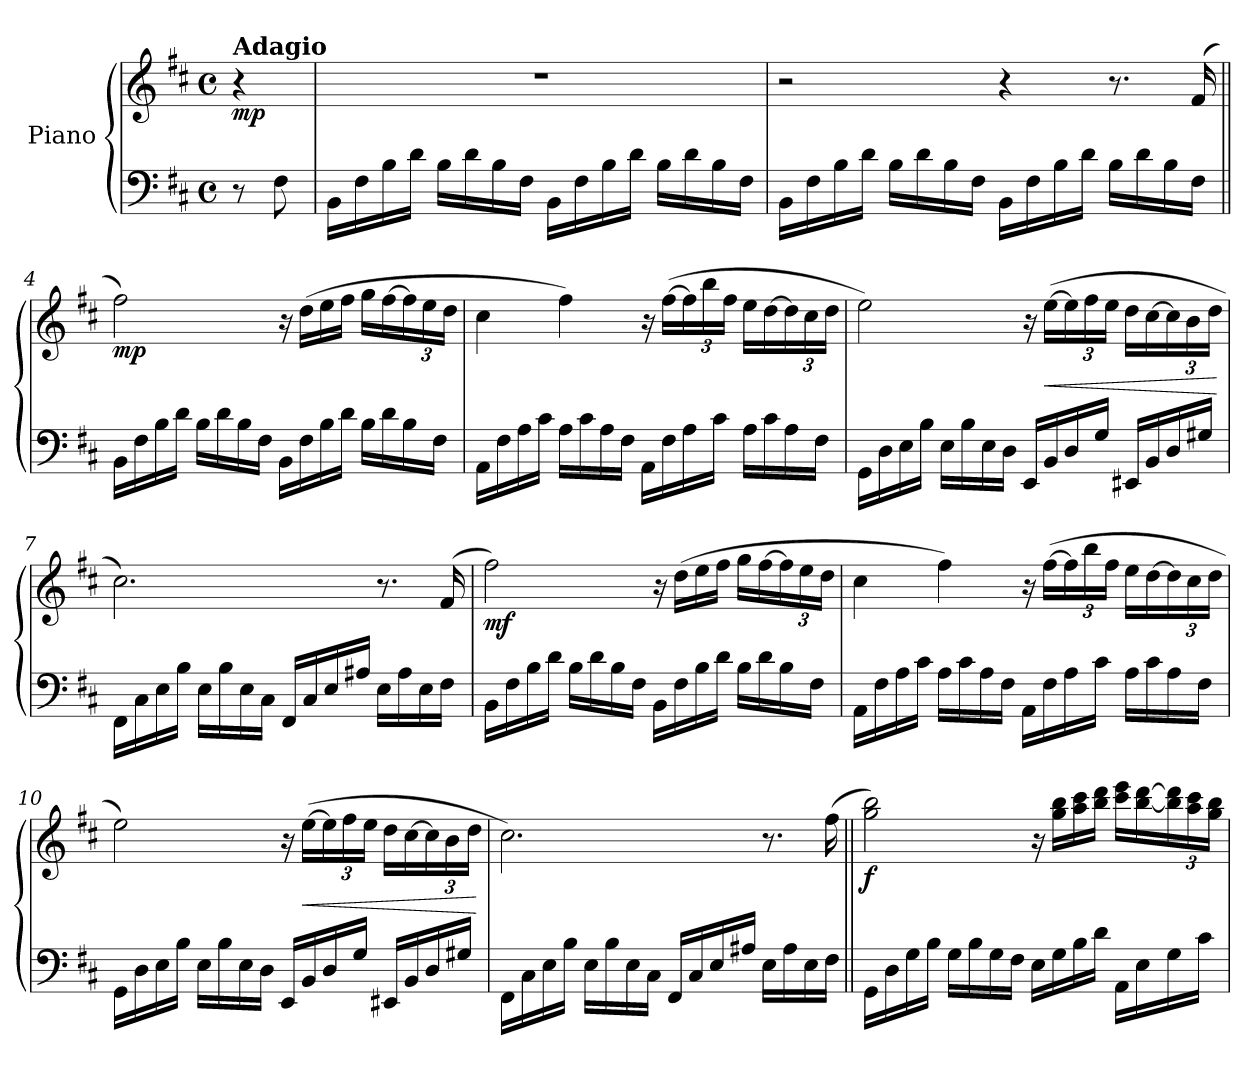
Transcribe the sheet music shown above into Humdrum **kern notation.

**kern	**kern	**dynam
*part1	*part1	*part1
*staff2	*staff1	*staff1/2
*I"Piano	*	*
*clefF4	*clefG2	*
*k[f#c#]	*k[f#c#]	*
*b:	*b:	*
*M4/4	*M4/4	*
*met(c)	*met(c)	*
*MM69	*MM69	*
=1	=1	=1
!	!LO:TX:a:B:t=Adagio	!
!	!	!LO:DY:b
8r	4r	mp
8F#\	.	.
=2	=2	=2
16BB\LL	1r	.
16F#\	.	.
16B\	.	.
16d\JJ	.	.
16B\LL	.	.
16d\	.	.
16B\	.	.
16F#\JJ	.	.
16BB\LL	.	.
16F#\	.	.
16B\	.	.
16d\JJ	.	.
16B\LL	.	.
16d\	.	.
16B\	.	.
16F#\JJ	.	.
=3	=3	=3
16BB\LL	2r	.
16F#\	.	.
16B\	.	.
16d\JJ	.	.
16B\LL	.	.
16d\	.	.
16B\	.	.
16F#\JJ	.	.
16BB\LL	4r	.
16F#\	.	.
16B\	.	.
16d\JJ	.	.
16B\LL	8.r	.
16d\	.	.
16B\	.	.
16F#\JJ	(>16f#/	.
!!LO:LB:g=z
=4||	=4||	=4||
!	!	!LO:DY:b
16BB\LL	2ff#\)	mp
16F#\	.	.
16B\	.	.
16d\JJ	.	.
16B\LL	.	.
16d\	.	.
16B\	.	.
16F#\JJ	.	.
16BB\LL	16r	.
16F#\	(>16dd\LL	.
16B\	16ee\	.
16d\JJ	16ff#\JJ	.
16B\LL	16gg\LL	.
16d\	[16ff#\	.
*	*Xbrackettup	*
16B\	24ff#\]	.
.	24ee\	.
16F#\JJ	.	.
.	24dd\JJ	.
=5	=5	=5
16AA\LL	4cc#\	.
16F#\	.	.
16A\	.	.
16c#\JJ	.	.
16A\LL	4ff#\)	.
16c#\	.	.
16A\	.	.
16F#\JJ	.	.
16AA\LL	16r	.
16F#\	(>[16ff#\LL	.
16A\	24ff#\]	.
.	24bb\	.
16c#\JJ	.	.
.	24ff#\JJ	.
16A\LL	16ee\LL	.
16c#\	[16dd\	.
16A\	24dd\]	.
.	24cc#\	.
16F#\JJ	.	.
.	24dd\JJ	.
!!LO:LB:g=z
=6	=6	=6
16GG\LL	2ee\)	.
16D\	.	.
16E\	.	.
16B\JJ	.	.
16E\LL	.	.
16B\	.	.
16E\	.	.
16D\JJ	.	.
16EE/LL	16r	.
!	!	!LO:HP:b
16BB/	(>[16ee\LL	<
16D/	24ee\]	.
.	24ff#\	.
16G/JJ	.	.
.	24ee\JJ	.
16EE#X/LL	16dd\LL	.
16BB/	[16cc#\	.
16D/	24cc#\]	.
.	24b\	.
16G#X/JJ	.	.
.	24dd\JJ	.
.	.	[
=7	=7	=7
16FF#\LL	2.cc#\)	.
16C#\	.	.
16E\	.	.
16B\JJ	.	.
16E\LL	.	.
16B\	.	.
16E\	.	.
16C#\JJ	.	.
16FF#/LL	.	.
16C#/	.	.
16E/	.	.
16A#X/JJ	.	.
16E\LL	8.r	.
16A#\	.	.
16E\	.	.
16F#\JJ	(>16f#/	.
!!LO:LB:g=z
=8	=8	=8
!	!	!LO:DY:b
16BB\LL	2ff#\)	mf
16F#\	.	.
16B\	.	.
16d\JJ	.	.
16B\LL	.	.
16d\	.	.
16B\	.	.
16F#\JJ	.	.
16BB\LL	16r	.
16F#\	(>16dd\LL	.
16B\	16ee\	.
16d\JJ	16ff#\JJ	.
16B\LL	16gg\LL	.
16d\	[16ff#\	.
16B\	24ff#\]	.
.	24ee\	.
16F#\JJ	.	.
.	24dd\JJ	.
=9	=9	=9
16AA\LL	4cc#\	.
16F#\	.	.
16A\	.	.
16c#\JJ	.	.
16A\LL	4ff#\)	.
16c#\	.	.
16A\	.	.
16F#\JJ	.	.
16AA\LL	16r	.
16F#\	(>[16ff#\LL	.
16A\	24ff#\]	.
.	24bb\	.
16c#\JJ	.	.
.	24ff#\JJ	.
16A\LL	16ee\LL	.
16c#\	[16dd\	.
16A\	24dd\]	.
.	24cc#\	.
16F#\JJ	.	.
.	24dd\JJ	.
!!LO:PB:g=z
=10	=10	=10
16GG\LL	2ee\)	.
16D\	.	.
16E\	.	.
16B\JJ	.	.
16E\LL	.	.
16B\	.	.
16E\	.	.
16D\JJ	.	.
16EE/LL	16r	.
!	!	!LO:HP:b
16BB/	(>[16ee\LL	<
16D/	24ee\]	.
.	24ff#\	.
16G/JJ	.	.
.	24ee\JJ	.
16EE#X/LL	16dd\LL	.
16BB/	[16cc#\	.
16D/	24cc#\]	.
.	24b\	.
16G#X/JJ	.	.
.	24dd\JJ	.
.	.	[
=11	=11	=11
16FF#\LL	2.cc#\)	.
16C#\	.	.
16E\	.	.
16B\JJ	.	.
16E\LL	.	.
16B\	.	.
16E\	.	.
16C#\JJ	.	.
16FF#/LL	.	.
16C#/	.	.
16E/	.	.
16A#X/JJ	.	.
16E\LL	8.r	.
16A#\	.	.
16E\	.	.
16F#\JJ	(>16ff#\	.
!!LO:LB:g=z
=12||	=12||	=12||
!	!	!LO:DY:b
16GG\LL	2gg\ 2bb\)	f
16D\	.	.
16G\	.	.
16B\JJ	.	.
16G\LL	.	.
16B\	.	.
16G\	.	.
16F#\JJ	.	.
16E\LL	16r	.
16G\	16gg\ 16bb\LL	.
16B\	16aa\ 16ccc#\	.
16d\JJ	16bb\ 16ddd\JJ	.
16AA\LL	16ccc#\ 16eee\LL	.
16E\	[16bb\ [16ddd\	.
16G\	24bb\] 24ddd\]	.
.	24aa\ 24ccc#\	.
16c#\JJ	.	.
.	24gg\ 24bb\JJ	.
=	=	=
*-	*-	*-
